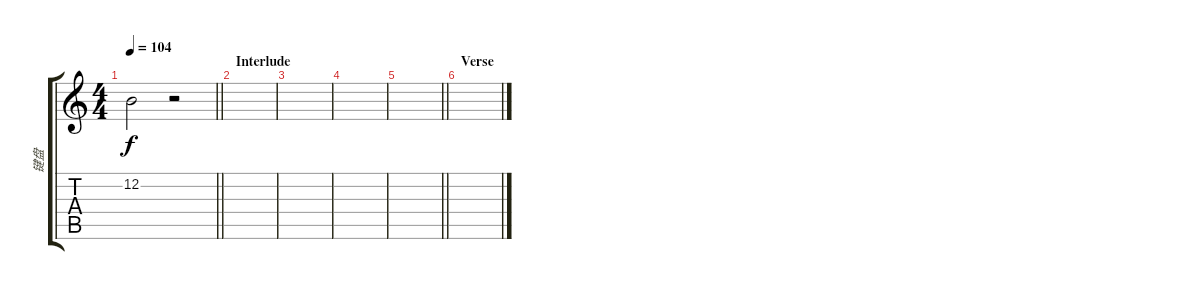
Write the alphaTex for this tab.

\track ("键盘" "键盘") {instrument brightacousticpiano}
\staff {score tabs}
\tuning (E4 B3 G3 D3 A2 E2) {hide}
\ts (4 4)
\tempo 104
\clef g2
\barLineRight lightlight
\ks c
12.2.2{dy f} r.2 |
\section ("" "Interlude")
|
|
|
\barLineRight lightlight
|
\section ("" "Verse")
